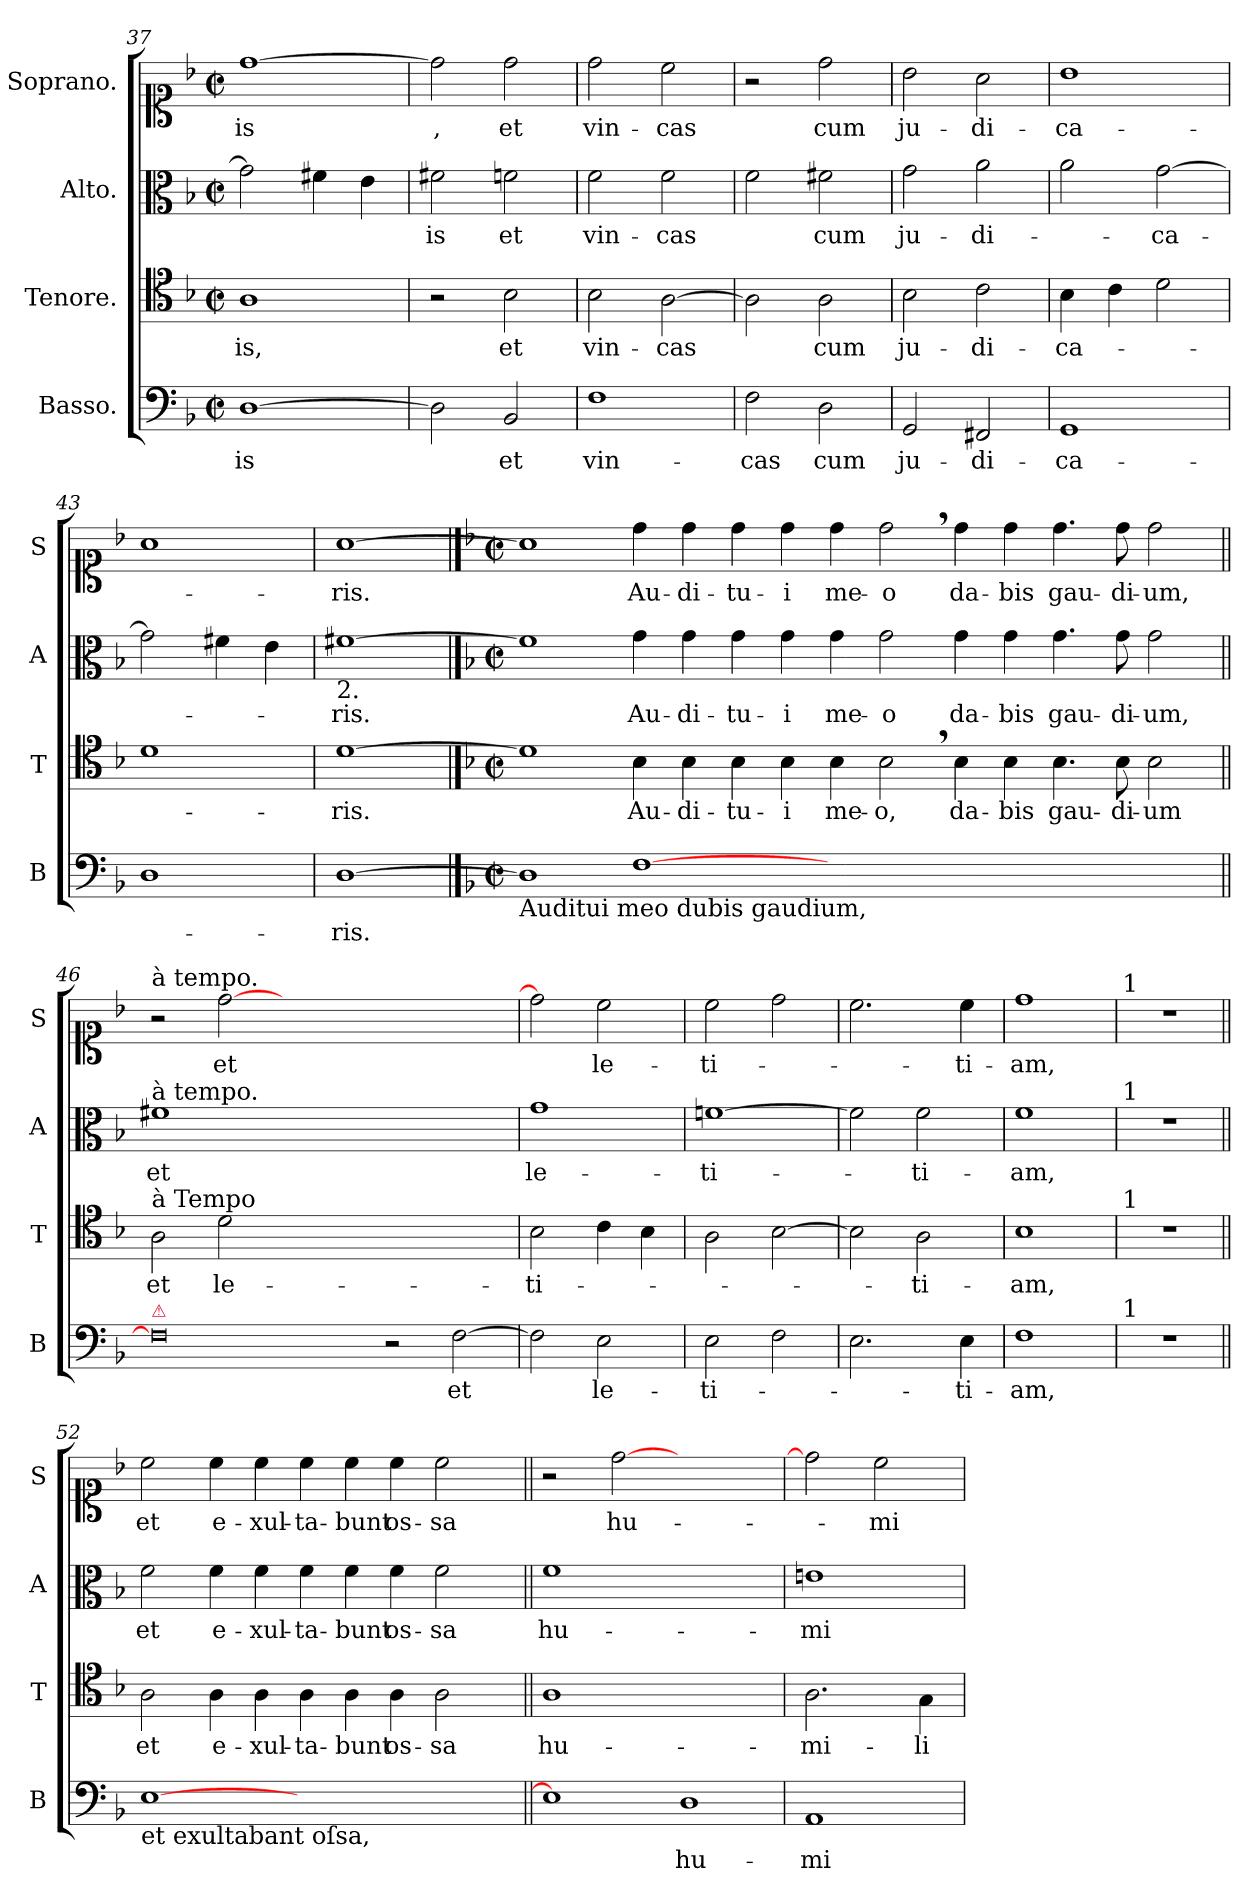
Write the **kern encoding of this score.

**kern	**text	**kern	**text	**kern	**text	**kern	**text
*part4	*part4	*part3	*part3	*part2	*part2	*part1	*part1
*staff4	*staff4	*staff3	*staff3	*staff2	*staff2	*staff1	*staff1
*I"Basso.	*	*I"Tenore.	*	*I"Alto.	*	*I"Soprano.	*
*I'B	*	*I'T	*	*I'A	*	*I'S	*
*clefF4	*	*clefC4	*	*clefC3	*	*clefC1	*
*k[b-]	*	*k[b-]	*	*k[b-]	*	*k[b-]	*
*M2/2	*	*M2/2	*	*M2/2	*	*M2/2	*
*met(c|)	*	*met(c|)	*	*met(c|)	*	*met(c|)	*
=37	=37	=37	=37	=37	=37	=37	=37
[1D	-is	1A	-is,	2g\]	.	[1dd	-is
.	.	.	.	4f#X\	.	.	.
.	.	.	.	4e\	.	.	.
=38	=38	=38	=38	=38	=38	=38	=38
2D\]	.	2r	.	2f#X\	-is	2dd\]	,
2BB-/	et	2B-\	et	2fn\	et	2dd\	et
=39	=39	=39	=39	=39	=39	=39	=39
1F	vin-	2B-\	vin-	2f\	vin-	2dd\	vin-
.	.	[2A\	-cas	2f\	-cas	2cc\	-cas
=40	=40	=40	=40	=40	=40	=40	=40
2F\	-cas	2A\]	.	2f\	.	2r	.
2D\	cum	2A\	cum	2f#X\	cum	2dd\	cum
=41	=41	=41	=41	=41	=41	=41	=41
2GG/	ju-	2B-\	ju-	2g\	ju-	2b-\	ju-
2FF#X/	-di-	2c\	-di-	2a\	-di-	2a\	-di-
=42	=42	=42	=42	=42	=42	=42	=42
1GG	-ca-	4B-\	-ca-	2a\	.	1b-	-ca-
.	.	4c\	.	.	.	.	.
.	.	2d\	.	[2g\	-ca-	.	.
=43	=43	=43	=43	=43	=43	=43	=43
1D	.	1d	.	2g\]	.	1a	.
.	.	.	.	4f#X\	.	.	.
.	.	.	.	4e\	.	.	.
=44	=44	=44	=44	=44	=44	=44	=44
!	!	!	!	!LO:TX:b:t=2.	!	!	!
[1D	-ris.	[1d	-ris.	[1f#X	-ris.	[1a	-ris.
==45	==45	==45	==45	==45	==45	==45	==45
*k[b-]	*	*k[b-]	*	*k[b-]	*	*k[b-]	*
*M2/2	*	*M2/2	*	*M2/2	*	*M2/2	*
*met(c|)	*	*met(c|)	*	*met(c|)	*	*met(c|)	*
!LO:TX:b:t=Auditui meo dubis gaudium,	!	!	!	!	!	!	!
1D]	.	1d]	.	1f#]	.	1a]	.
[1F	.	4B-\	Au-	4g\	Au-	4dd\	Au-
.	.	4B-\	-di-	4g\	-di-	4dd\	-di-
.	.	4B-\	-tu-	4g\	-tu-	4dd\	-tu-
.	.	4B-\	-i	4g\	-i	4dd\	-i
1ryy	.	4B-\	me-	4g\	me-	4dd\	me-
.	.	2B-,\	-o,	2g\	-o	2dd,\	-o
.	.	4B-\	da-	4g\	da-	4dd\	da-
4ryy	.	4B-\	-bis	4g\	-bis	4dd\	-bis
1ryy	.	4.B-\	gau-	4.g\	gau-	4.dd\	gau-
.	.	8B-\	-di-	8g\	-di-	8dd\	-di-
.	.	2B-\	-um	2g\	-um,	2dd\	-um,
=46||	=46||	=46||	=46||	=46||	=46||	=46||	=46||
!	!	!	!	!	!	!LO:TX:a:t=à tempo.	!
!	!	!	!	!LO:TX:a:t=à tempo.	!	!	!
!	!	!LO:TX:a:t=à Tempo	!	!	!	!	!
!LO:TX:a:color=crimson:t=⚠	!	!	!	!	!	!	!
0F]	.	2A\	et	1f#X	et	2r	.
.	.	2d\	le-	.	.	[2dd\	et
.	.	0ryy	.	0ryy	.	0ryy	.
2r	.	.	.	.	.	.	.
[2F\	et	.	.	.	.	.	.
=47	=47	=47	=47	=47	=47	=47	=47
2F\]	.	2B-\	-ti-	1g	le-	2dd\]	.
2E\	le-	4c\	.	.	.	2cc\	le-
.	.	4B-\	.	.	.	.	.
=48	=48	=48	=48	=48	=48	=48	=48
2E\	-ti-	2A\	.	[1fn	-ti-	2cc\	-ti-
2F\	.	[2B-\	.	.	.	2dd\	.
=49	=49	=49	=49	=49	=49	=49	=49
2.E\	.	2B-\]	.	2f\]	.	2.cc\	.
.	.	2A\	-ti-	2f\	-ti-	.	.
4E\	-ti-	.	.	.	.	4cc\	-ti-
=50	=50	=50	=50	=50	=50	=50	=50
1F	-am,	1B-	-am,	1f	-am,	1dd	-am,
=51	=51	=51	=51	=51	=51	=51	=51
!	!	!	!	!	!	!LO:TX:a:t=1	!
!	!	!	!	!LO:TX:a:t=1	!	!	!
!	!	!LO:TX:a:t=1	!	!	!	!	!
!LO:TX:a:t=1	!	!	!	!	!	!	!
1r	.	1r	.	1r	.	1r	.
=52||	=52||	=52||	=52||	=52||	=52||	=52||	=52||
!LO:TX:b:t=et exultabant oſsa,	!	!	!	!	!	!	!
[1E	.	2A\	et	2f\	et	2cc\	et
.	.	4A\	e-	4f\	e-	4cc\	e-
.	.	4A\	-xul-	4f\	-xul-	4cc\	-xul-
1ryy	.	4A\	-ta-	4f\	-ta-	4cc\	-ta-
.	.	4A\	-bunt	4f\	-bunt	4cc\	-bunt
.	.	4A\	os-	4f\	os-	4cc\	os-
.	.	2A\	-sa	2f\	-sa	2cc\	-sa
4ryy	.	.	.	.	.	.	.
=53||	=53||	=53||	=53||	=53||	=53||	=53||	=53||
1E]	.	1A	hu-	1f	hu-	2r	.
.	.	.	.	.	.	[2dd\	hu-
1D	hu-	1ryy	.	1ryy	.	1ryy	.
=54	=54	=54	=54	=54	=54	=54	=54
1AA	-mi-	2.A\	-mi-	1en	-mi-	2dd\]	.
.	.	.	.	.	.	2cc\	-mi-
.	.	4G\	-li-	.	.	.	.
=	=	=	=	=	=	=	=
*-	*-	*-	*-	*-	*-	*-	*-
